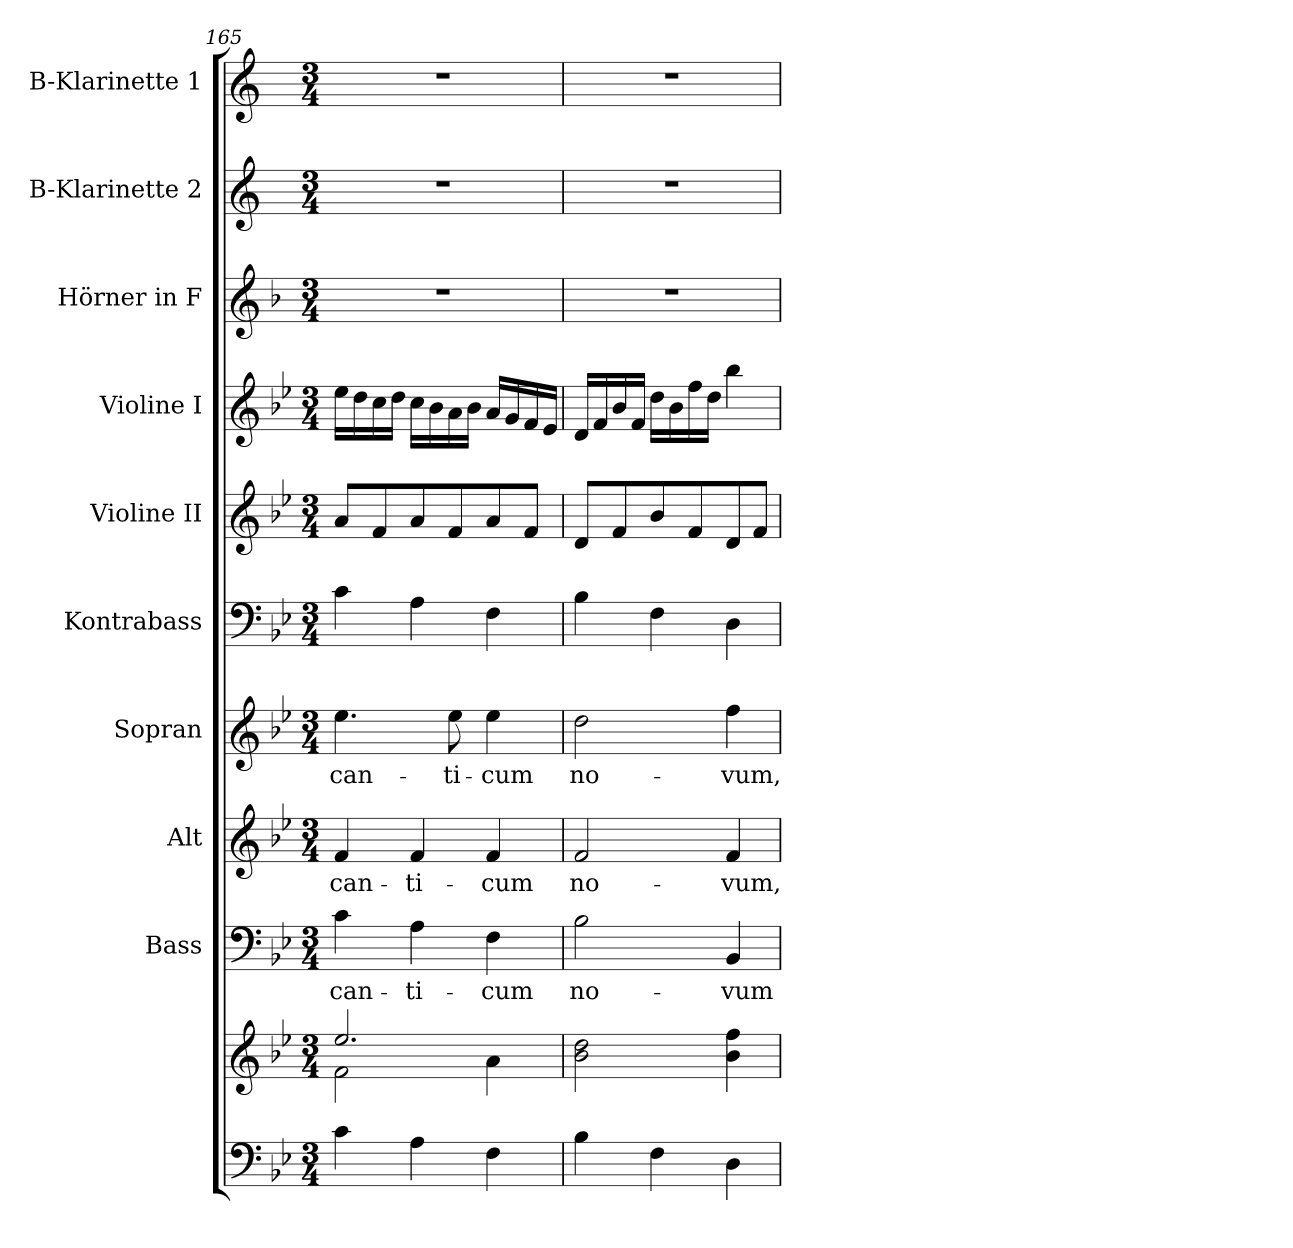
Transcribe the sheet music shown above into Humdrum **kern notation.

**kern	**kern	**kern	**text	**kern	**text	**kern	**text	**kern	**kern	**kern	**kern	**kern	**kern
*part10	*part10	*part9	*part9	*part8	*part8	*part7	*part7	*part6	*part5	*part4	*part3	*part2	*part1
*staff11	*staff10	*staff9	*staff9	*staff8	*staff8	*staff7	*staff7	*staff6	*staff5	*staff4	*staff3	*staff2	*staff1
*	*	*I"Bass	*	*I"Alt	*	*I"Sopran	*	*I"Kontrabass	*I"Violine II	*I"Violine I	*I"Hörner in F	*I"B-Klarinette 2	*I"B-Klarinette 1
*	*	*I'B.	*	*I'A.	*	*I'S.	*	*I'Kb.	*I'Vl. II	*I'Vl. I	*	*I'B Kl. 2	*I'B Kl. 1
!!LO:PB:g=z
*clefF4	*clefG2	*clefF4	*	*clefG2	*	*clefG2	*	*clefF4	*clefG2	*clefG2	*clefG2	*clefG2	*clefG2
*	*	*	*	*	*	*	*	*ITrd7c12	*	*	*ITrd4c7	*ITrd1c2	*ITrd1c2
*k[b-e-]	*k[b-e-]	*k[b-e-]	*	*k[b-e-]	*	*k[b-e-]	*	*k[b-e-]	*k[b-e-]	*k[b-e-]	*k[b-e-]	*k[b-e-]	*k[b-e-]
*B-:	*B-:	*B-:	*	*B-:	*	*B-:	*	*B-:	*B-:	*B-:	*B-:	*B-:	*B-:
*M3/4	*M3/4	*M3/4	*	*M3/4	*	*M3/4	*	*M3/4	*M3/4	*M3/4	*M3/4	*M3/4	*M3/4
=165	=165	=165	=165	=165	=165	=165	=165	=165	=165	=165	=165	=165	=165
*	*^	*	*	*	*	*	*	*	*	*	*	*	*
!	!	!	!	!LO:LY:b	!	!LO:LY:b	!	!LO:LY:b	!	!	!	!	!	!
4c\	2.ee-/	2f\	4c\	can-	4f/	can-	4.ee-\	can-	4C\	8a/L	16ee-\LL	2.r	2.r	2.r
.	.	.	.	.	.	.	.	.	.	.	16dd\	.	.	.
.	.	.	.	.	.	.	.	.	.	8f/	16cc\	.	.	.
.	.	.	.	.	.	.	.	.	.	.	16dd\JJ	.	.	.
!	!	!	!	!LO:LY:b	!	!LO:LY:b	!	!	!	!	!	!	!	!
4A\	.	.	4A\	-ti-	4f/	-ti-	.	.	4AA\	8a/	16cc\LL	.	.	.
.	.	.	.	.	.	.	.	.	.	.	16b-\	.	.	.
!	!	!	!	!	!	!	!	!LO:LY:b	!	!	!	!	!	!
.	.	.	.	.	.	.	8ee-\	-ti-	.	8f/	16a\	.	.	.
.	.	.	.	.	.	.	.	.	.	.	16b-\JJ	.	.	.
!	!	!	!	!LO:LY:b	!	!LO:LY:b	!	!LO:LY:b	!	!	!	!	!	!
4F\	.	4a\	4F\	-cum	4f/	-cum	4ee-\	-cum	4FF\	8a/	16a/LL	.	.	.
.	.	.	.	.	.	.	.	.	.	.	16g/	.	.	.
.	.	.	.	.	.	.	.	.	.	8f/J	16f/	.	.	.
.	.	.	.	.	.	.	.	.	.	.	16e-/JJ	.	.	.
*	*v	*v	*	*	*	*	*	*	*	*	*	*	*	*
=166	=166	=166	=166	=166	=166	=166	=166	=166	=166	=166	=166	=166	=166
!	!	!	!LO:LY:b	!	!LO:LY:b	!	!LO:LY:b	!	!	!	!	!	!
4B-\	2b-\ 2dd\	2B-\	no-	2f/	no-	2dd\	no-	4BB-\	8d/L	16d/LL	2.r	2.r	2.r
.	.	.	.	.	.	.	.	.	.	16f/	.	.	.
.	.	.	.	.	.	.	.	.	8f/	16b-/	.	.	.
.	.	.	.	.	.	.	.	.	.	16f/JJ	.	.	.
4F\	.	.	.	.	.	.	.	4FF\	8b-/	16dd\LL	.	.	.
.	.	.	.	.	.	.	.	.	.	16b-\	.	.	.
.	.	.	.	.	.	.	.	.	8f/	16ff\	.	.	.
.	.	.	.	.	.	.	.	.	.	16dd\JJ	.	.	.
!	!	!	!LO:LY:b	!	!LO:LY:b	!	!LO:LY:b	!	!	!	!	!	!
4D\	4b-\ 4ff\	4BB-/	-vum	4f/	-vum,	4ff\	-vum,	4DD\	8d/	4bb-\	.	.	.
.	.	.	.	.	.	.	.	.	8f/J	.	.	.	.
=	=	=	=	=	=	=	=	=	=	=	=	=	=
*-	*-	*-	*-	*-	*-	*-	*-	*-	*-	*-	*-	*-	*-
